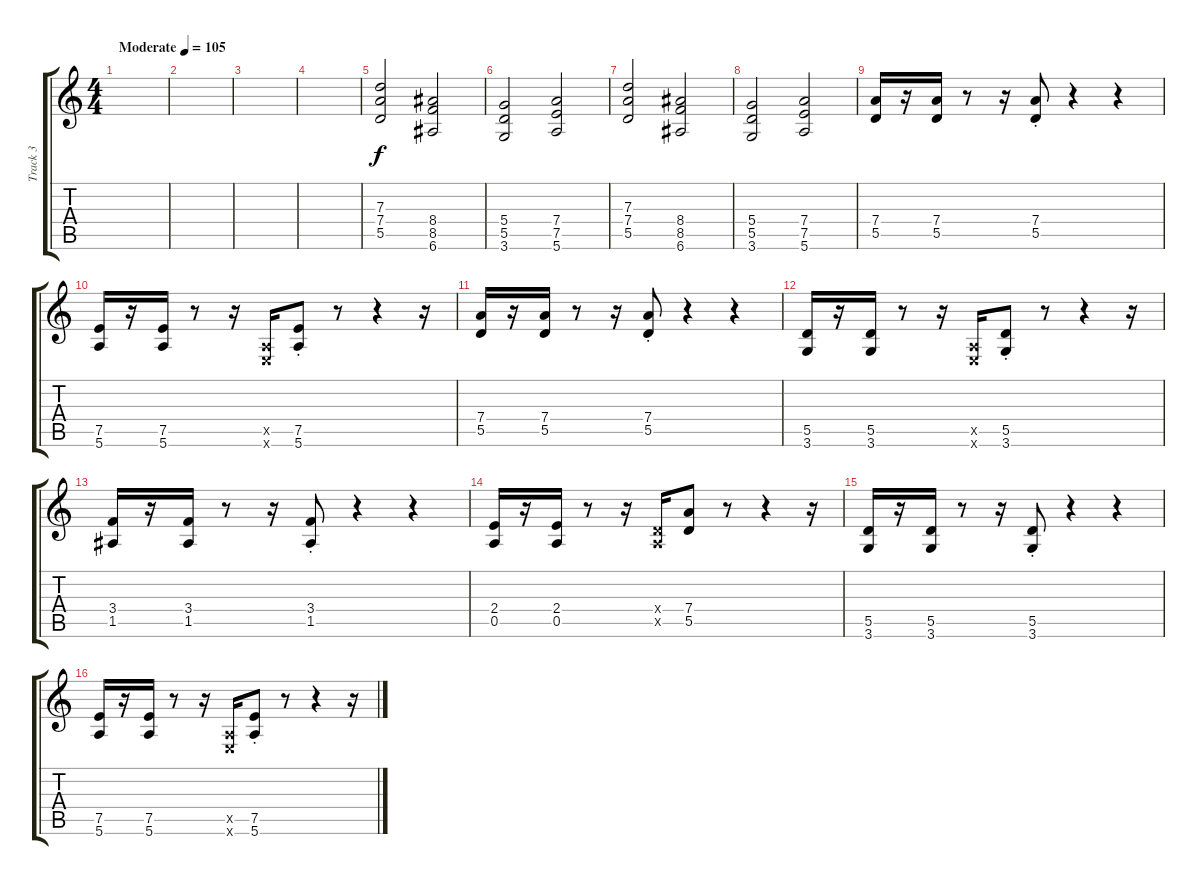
\track ("Track 3" "Track 3") {instrument overdrivenguitar}
\staff {score tabs}
\tuning (E4 B3 G3 D3 A2 E2) {hide}
\ts (4 4)
\tempo (105 "Moderate")
\clef g2
\ks c
|
|
|
|
(7.3 7.4 5.5).2 (8.4 8.5 6.6).2 |
(5.4 5.5 3.6).2 (7.4 7.5 5.6).2 |
(7.3 7.4 5.5).2 (8.4 8.5 6.6).2 |
(5.4 5.5 3.6).2 (7.4 7.5 5.6).2 |
(7.4 5.5).16 r.16 (7.4 5.5).16 r.8 r.16 (7.4{st} 5.5{st}).8 r.4 r.4 |
(7.5 5.6).16 r.16 (7.5 5.6).16 r.8 r.16 (0.5{x} 0.6{x}).16 (7.5{st} 5.6{st}).8 r.8 r.4 r.16 |
(7.4 5.5).16 r.16 (7.4 5.5).16 r.8 r.16 (7.4{st} 5.5{st}).8 r.4 r.4 |
(5.5 3.6).16 r.16 (5.5 3.6).16 r.8 r.16 (0.5{x} 0.6{x}).16 (5.5{st} 3.6{st}).8 r.8 r.4 r.16 |
(3.4 1.5).16 r.16 (3.4 1.5).16 r.8 r.16 (3.4{st} 1.5{st}).8 r.4 r.4 |
(2.4 0.5).16 r.16 (2.4 0.5).16 r.8 r.16 (0.4{x} 0.5{x}).16 (7.4 5.5).8 r.8 r.4 r.16 |
(5.5 3.6).16 r.16 (5.5 3.6).16 r.8 r.16 (5.5{st} 3.6{st}).8 r.4 r.4 |
(7.5 5.6).16 r.16 (7.5 5.6).16 r.8 r.16 (0.5{x} 0.6{x}).16 (7.5{st} 5.6{st}).8 r.8 r.4 r.16
